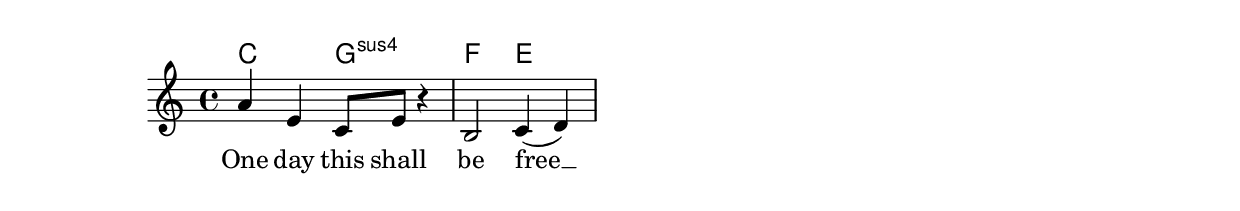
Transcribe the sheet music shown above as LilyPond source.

%% Do not edit this file; it is automatically
%% generated from LSR http://lsr.dsi.unimi.it
%% This file is in the public domain.
\version "2.13.10"

\header {
  lsrtags = "chords"

%% Translation of GIT committish: b2d4318d6c53df8469dfa4da09b27c15a374d0ca
  texidoces = "
Al juntar nombres de acorde en cifrado americano, melodía y letra,
obtenemos una hoja guía de acordes o «lead sheet»:

"
  doctitlees = "Hoja guía de acordes o «lead sheet» sencilla"

%% Translation of GIT committish: d96023d8792c8af202c7cb8508010c0d3648899d
 texidocde = "
Ein Liedblatt besteht aus Akkordbezeichnungen, einer Melodie und dem Liedtext:

"
  doctitlede = "Ein einfaches Liedblatt"
%% Translation of GIT committish: 54687441dde2fe248e20989bd265a274583413a8
  texidocfr = "
Assembler des noms d'accords, une mélodie et des paroles permet
d'obtenir la  partition d'un chanson :

"
  doctitlefr = "Chanson simple"

  texidoc = "
When put together, chord names, a melody, and lyrics form a lead sheet:

"
  doctitle = "Simple lead sheet"
} % begin verbatim

<<
  \chords { c2 g:sus4 f e }
  \relative c'' {
    a4 e c8 e r4
    b2 c4( d)
  }
  \addlyrics { One day this shall be free __ }
>>

